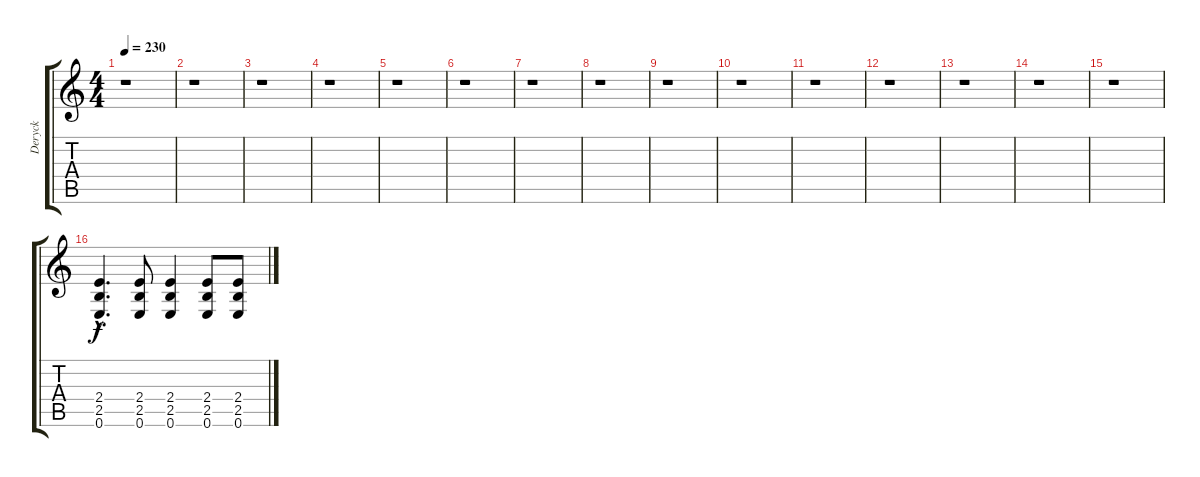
\track ("Deryck" "Deryck") {instrument electricguitarclean}
\staff {score tabs}
\tuning (E4 B3 G3 D3 A2 E2) {hide}
\ts (4 4)
\tempo 230
\clef g2
\ks c
r.1{dy f} |
r.1 |
r.1 |
r.1 |
r.1 |
r.1 |
r.1 |
r.1 |
r.1 |
r.1 |
r.1 |
r.1 |
r.1 |
r.1 |
r.1 |
(2.4{hac} 2.5{hac} 0.6{hac}).4{d} (2.4 2.5 0.6).8 (2.4 2.5 0.6).4 (2.4 2.5 0.6).8 (2.4 2.5 0.6).8
